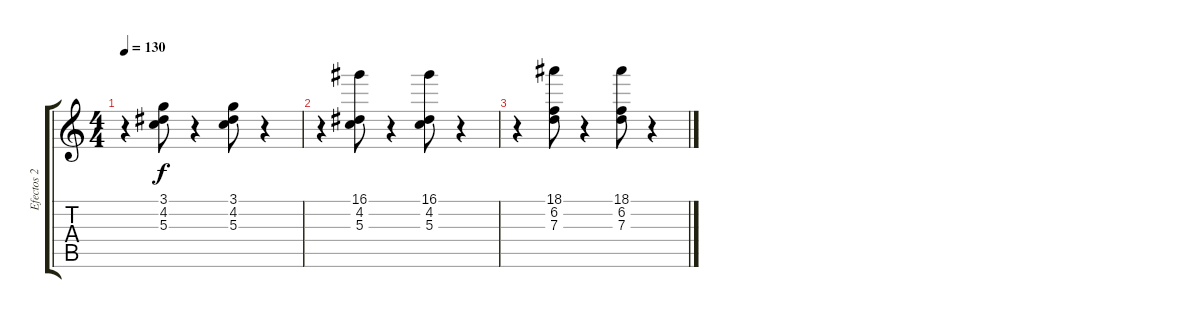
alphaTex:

\track ("Efectos 2" "Efectos 2") {instrument distortionguitar}
\staff {score tabs}
\tuning (E4 B3 G3 D3 A2 E2) {hide}
\ts (4 4)
\tempo 130
\clef g2
\ks c
r.4{dy f} (3.1 4.2 5.3).8 r.4 (3.1 4.2 5.3).8 r.4 |
r.4 (16.1 4.2 5.3).8 r.4 (16.1 4.2 5.3).8 r.4 |
r.4 (18.1 6.2 7.3).8 r.4 (18.1 6.2 7.3).8 r.4
